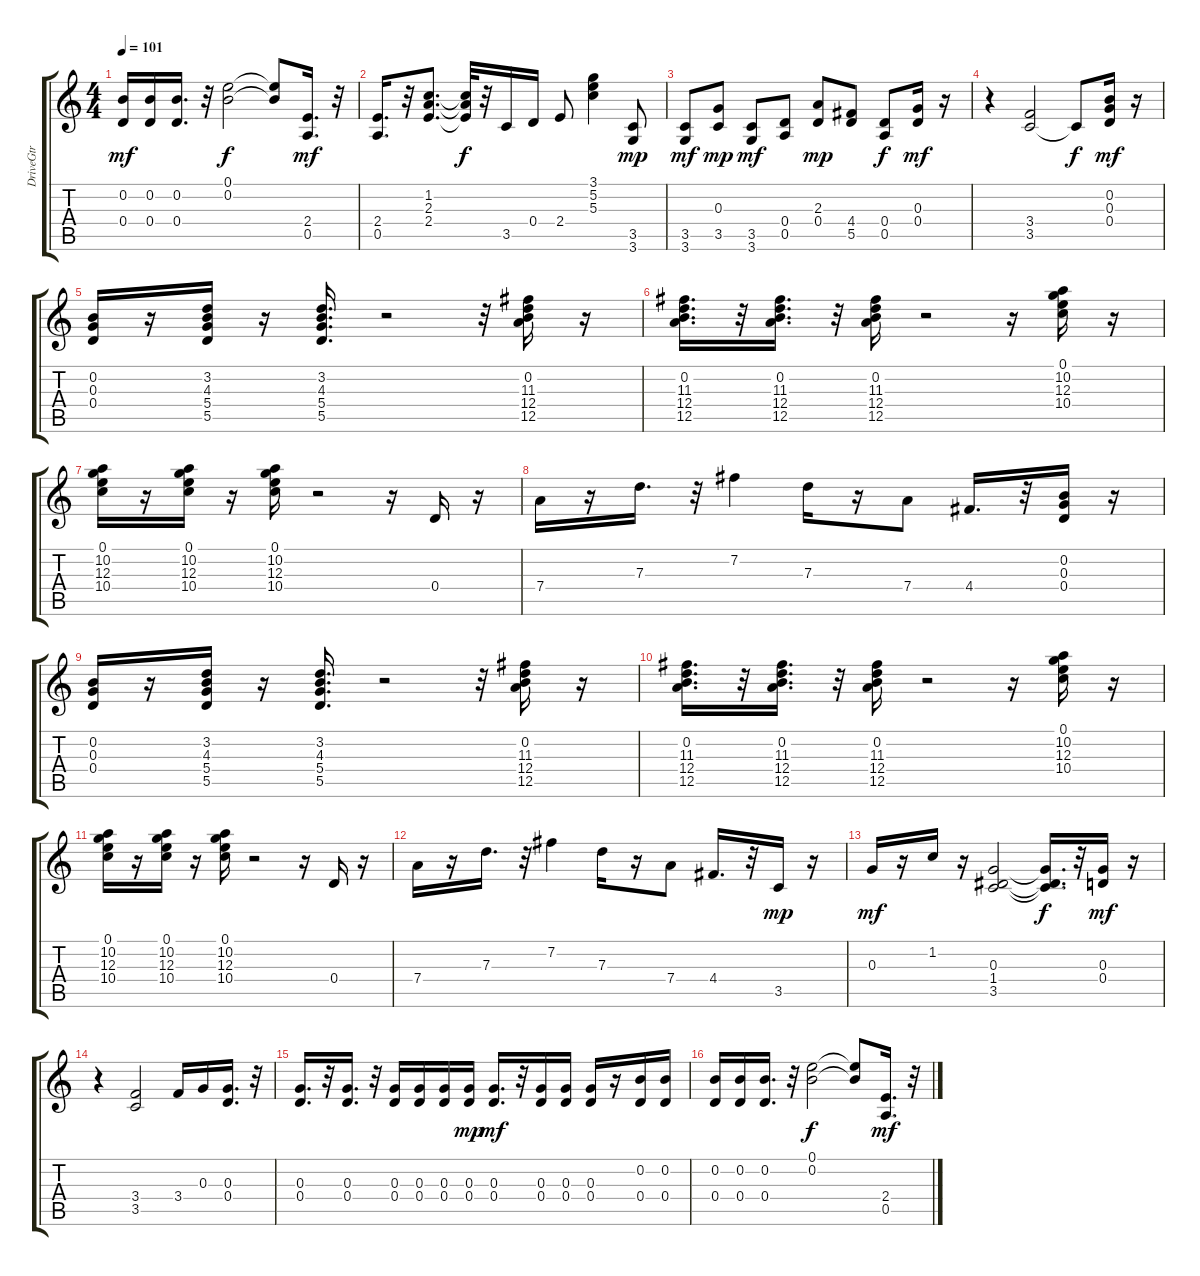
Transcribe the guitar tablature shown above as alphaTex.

\track ("DriveGtr" "DriveGtr") {instrument overdrivenguitar}
\staff {score tabs}
\tuning (E4 B3 G3 D3 A2 E2) {hide}
\ts (4 4)
\tempo 101
\clef g2
\ks c
(0.2 0.4).16{dy mf} (0.2 0.4).16 (0.2 0.4).16{d} r.32 (0.1 0.2).2{dy f} (0.1{t} 0.2{t}).8 (2.4 0.5).16{d dy mf} r.32 |
(2.4 0.5).16{d} r.32 (1.2 2.3 2.4).8{d} (1.2{t} 2.3{t} 2.4{t}).32{dy f} r.32 3.5.16 0.4.16 2.4.8 (3.1 5.2 5.3).4 (3.5 3.6).8{dy mp} |
(3.5 3.6).8{dy mf} (0.3 3.5).8{dy mp} (3.5 3.6).8{dy mf} (0.4 0.5).8 (2.3 0.4).8{dy mp} (4.4 5.5).8 (0.4 0.5).8{dy f} (0.3 0.4).16{dy mf} r.16 |
r.4 (3.4 3.5).2 3.5{t}.8{dy f} (0.2 0.3 0.4).16{dy mf} r.16 |
(0.2 0.3 0.4).16 r.16 (3.2 4.3 5.4 5.5).16 r.16 (3.2 4.3 5.4 5.5).16{d} r.2 r.32 (0.2 11.3 12.4 12.5).16 r.16 |
(0.2 11.3 12.4 12.5).16{d} r.32 (0.2 11.3 12.4 12.5).16{d} r.32 (0.2 11.3 12.4 12.5).16 r.2 r.16 (0.1 10.2 12.3 10.4).16 r.16 |
(0.1 10.2 12.3 10.4).16 r.16 (0.1 10.2 12.3 10.4).16 r.16 (0.1 10.2 12.3 10.4).16 r.2 r.16 0.4.16 r.16 |
7.4.16 r.16 7.3.16{d} r.32 7.2.4 7.3.16 r.16 7.4.8 4.4.16{d} r.32 (0.2 0.3 0.4).16 r.16 |
(0.2 0.3 0.4).16 r.16 (3.2 4.3 5.4 5.5).16 r.16 (3.2 4.3 5.4 5.5).16{d} r.2 r.32 (0.2 11.3 12.4 12.5).16 r.16 |
(0.2 11.3 12.4 12.5).16{d} r.32 (0.2 11.3 12.4 12.5).16{d} r.32 (0.2 11.3 12.4 12.5).16 r.2 r.16 (0.1 10.2 12.3 10.4).16 r.16 |
(0.1 10.2 12.3 10.4).16 r.16 (0.1 10.2 12.3 10.4).16 r.16 (0.1 10.2 12.3 10.4).16 r.2 r.16 0.4.16 r.16 |
7.4.16 r.16 7.3.16{d} r.32 7.2.4 7.3.16 r.16 7.4.8 4.4.16{d} r.32 3.5.16{dy mp} r.16 |
0.3.16{dy mf} r.16 1.2.16 r.16 (0.3 1.4 3.5).2 (0.3{t} 1.4{t} 3.5{t}).16{d dy f} r.32 (0.3 0.4).16{dy mf} r.16 |
r.4 (3.4 3.5).2 3.4.16 0.3.16 (0.3 0.4).16{d} r.32 |
(0.3 0.4).16{d} r.32 (0.3 0.4).16{d} r.32 (0.3 0.4).16 (0.3 0.4).16 (0.3 0.4).16 (0.3 0.4).16{dy mp} (0.3 0.4).16{d dy mf} r.32 (0.3 0.4).16 (0.3 0.4).16 (0.3 0.4).16 r.16 (0.2 0.4).16 (0.2 0.4).16 |
(0.2 0.4).16 (0.2 0.4).16 (0.2 0.4).16{d} r.32 (0.1 0.2).2{dy f} (0.1{t} 0.2{t}).8 (2.4 0.5).16{d dy mf} r.32
